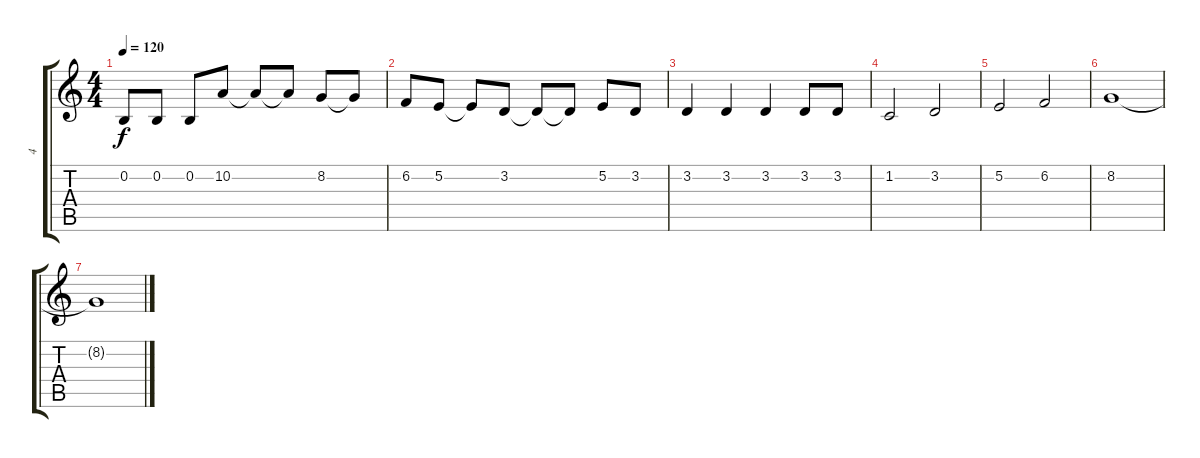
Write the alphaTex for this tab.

\track ("4" "4") {instrument flute}
\staff {score tabs}
\tuning (E4 B3 G3 D3 A2 E2) {hide}
\ts (4 4)
\tempo 120
\clef g2
\ks c
0.2.8{dy f} 0.2.8 0.2.8 10.2.8 10.2{t}.8 10.2{t}.8 8.2.8 8.2{t}.8 |
6.2.8 5.2.8 5.2{t}.8 3.2.8 3.2{t}.8 3.2{t}.8 5.2.8 3.2.8 |
3.2.4 3.2.4 3.2.4 3.2.8 3.2.8 |
1.2.2 3.2.2 |
5.2.2 6.2.2 |
8.2.1{volume 0} |
8.2{t}.1
